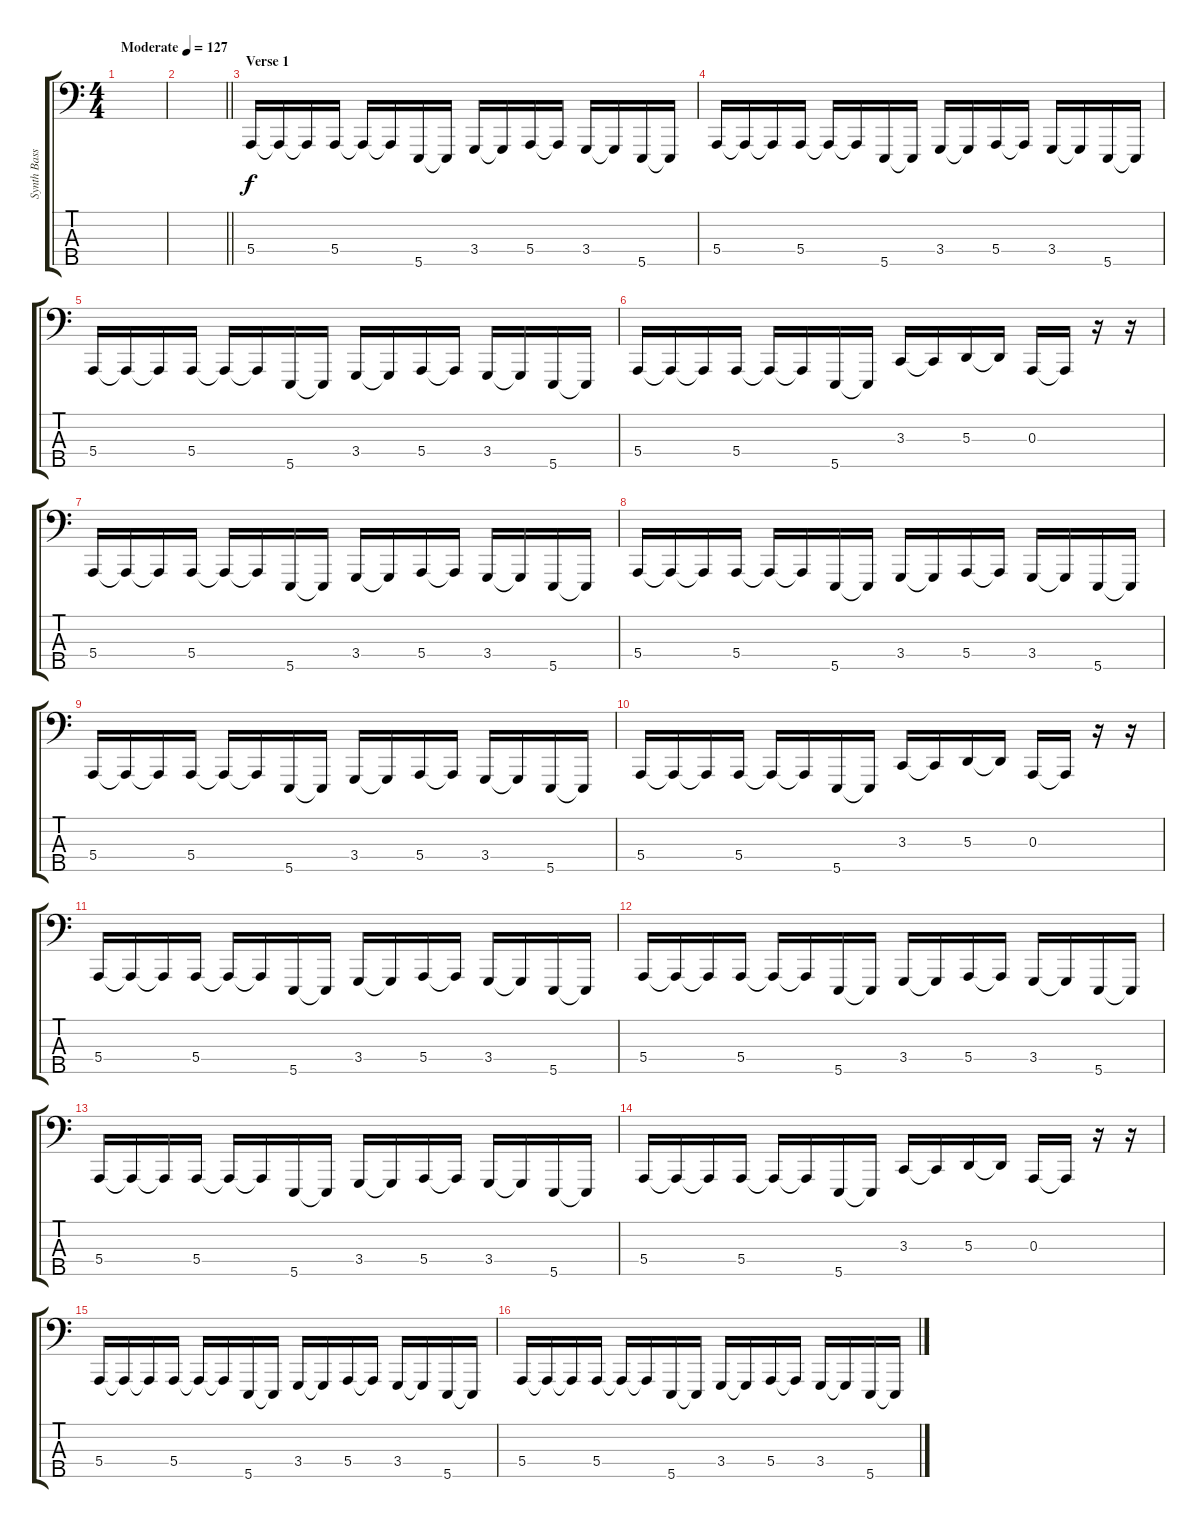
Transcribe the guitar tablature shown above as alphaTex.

\track ("Synth Bass" "Synth Bass") {instrument lead1square}
\staff {score tabs}
\tuning (G2 D2 A1 E1 B0) {hide}
\ts (4 4)
\tempo (127 "Moderate")
\clef f4
\ks c
|
\barLineRight lightlight
|
\section ("" "Verse 1")
5.4.16 5.4{t}.16 5.4{t}.16 5.4.16 5.4{t}.16 5.4{t}.16 5.5.16 5.5{t}.16 3.4.16 3.4{t}.16 5.4.16 5.4{t}.16 3.4.16 3.4{t}.16 5.5.16 5.5{t}.16 |
5.4.16 5.4{t}.16 5.4{t}.16 5.4.16 5.4{t}.16 5.4{t}.16 5.5.16 5.5{t}.16 3.4.16 3.4{t}.16 5.4.16 5.4{t}.16 3.4.16 3.4{t}.16 5.5.16 5.5{t}.16 |
5.4.16 5.4{t}.16 5.4{t}.16 5.4.16 5.4{t}.16 5.4{t}.16 5.5.16 5.5{t}.16 3.4.16 3.4{t}.16 5.4.16 5.4{t}.16 3.4.16 3.4{t}.16 5.5.16 5.5{t}.16 |
5.4.16 5.4{t}.16 5.4{t}.16 5.4.16 5.4{t}.16 5.4{t}.16 5.5.16 5.5{t}.16 3.3.16 3.3{t}.16 5.3.16 5.3{t}.16 0.3.16 0.3{t}.16 r.16 r.16 |
5.4.16 5.4{t}.16 5.4{t}.16 5.4.16 5.4{t}.16 5.4{t}.16 5.5.16 5.5{t}.16 3.4.16 3.4{t}.16 5.4.16 5.4{t}.16 3.4.16 3.4{t}.16 5.5.16 5.5{t}.16 |
5.4.16 5.4{t}.16 5.4{t}.16 5.4.16 5.4{t}.16 5.4{t}.16 5.5.16 5.5{t}.16 3.4.16 3.4{t}.16 5.4.16 5.4{t}.16 3.4.16 3.4{t}.16 5.5.16 5.5{t}.16 |
5.4.16 5.4{t}.16 5.4{t}.16 5.4.16 5.4{t}.16 5.4{t}.16 5.5.16 5.5{t}.16 3.4.16 3.4{t}.16 5.4.16 5.4{t}.16 3.4.16 3.4{t}.16 5.5.16 5.5{t}.16 |
5.4.16 5.4{t}.16 5.4{t}.16 5.4.16 5.4{t}.16 5.4{t}.16 5.5.16 5.5{t}.16 3.3.16 3.3{t}.16 5.3.16 5.3{t}.16 0.3.16 0.3{t}.16 r.16 r.16 |
5.4.16 5.4{t}.16 5.4{t}.16 5.4.16 5.4{t}.16 5.4{t}.16 5.5.16 5.5{t}.16 3.4.16 3.4{t}.16 5.4.16 5.4{t}.16 3.4.16 3.4{t}.16 5.5.16 5.5{t}.16 |
5.4.16 5.4{t}.16 5.4{t}.16 5.4.16 5.4{t}.16 5.4{t}.16 5.5.16 5.5{t}.16 3.4.16 3.4{t}.16 5.4.16 5.4{t}.16 3.4.16 3.4{t}.16 5.5.16 5.5{t}.16 |
5.4.16 5.4{t}.16 5.4{t}.16 5.4.16 5.4{t}.16 5.4{t}.16 5.5.16 5.5{t}.16 3.4.16 3.4{t}.16 5.4.16 5.4{t}.16 3.4.16 3.4{t}.16 5.5.16 5.5{t}.16 |
5.4.16 5.4{t}.16 5.4{t}.16 5.4.16 5.4{t}.16 5.4{t}.16 5.5.16 5.5{t}.16 3.3.16 3.3{t}.16 5.3.16 5.3{t}.16 0.3.16 0.3{t}.16 r.16 r.16 |
5.4.16 5.4{t}.16 5.4{t}.16 5.4.16 5.4{t}.16 5.4{t}.16 5.5.16 5.5{t}.16 3.4.16 3.4{t}.16 5.4.16 5.4{t}.16 3.4.16 3.4{t}.16 5.5.16 5.5{t}.16 |
5.4.16 5.4{t}.16 5.4{t}.16 5.4.16 5.4{t}.16 5.4{t}.16 5.5.16 5.5{t}.16 3.4.16 3.4{t}.16 5.4.16 5.4{t}.16 3.4.16 3.4{t}.16 5.5.16 5.5{t}.16
